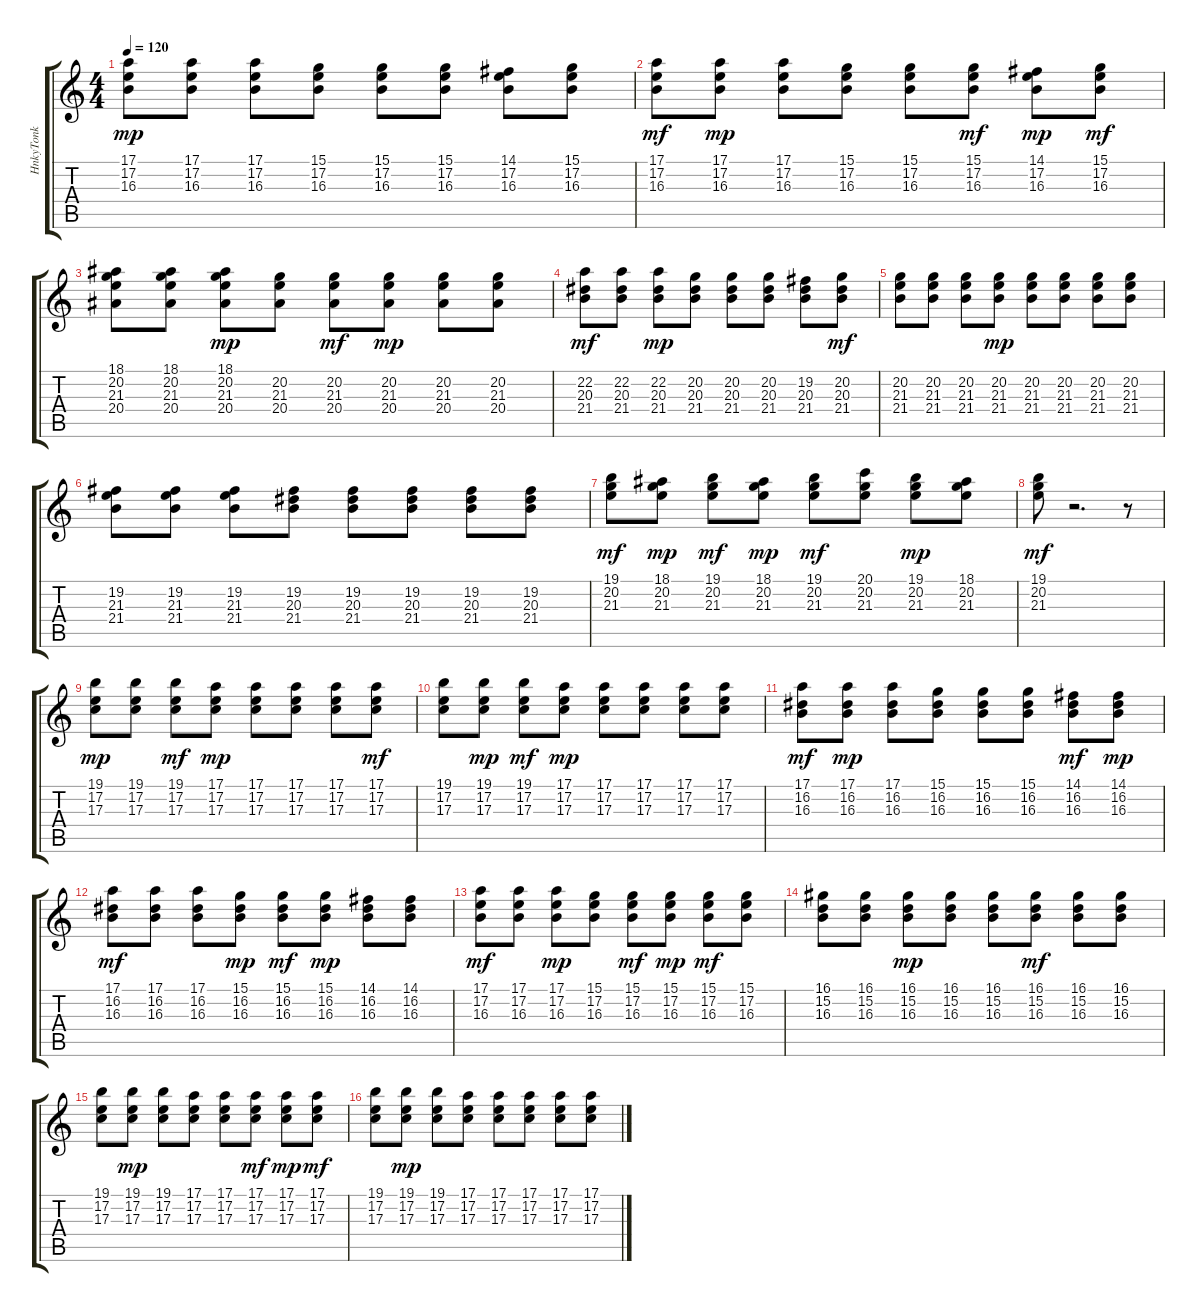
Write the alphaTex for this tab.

\track ("HnkyTonk" "HnkyTonk") {instrument honkytonkpiano}
\staff {score tabs}
\tuning (E4 B3 G3 D3 A2 E2) {hide}
\ts (4 4)
\tempo 120
\clef g2
\ks c
(17.1 17.2 16.3).8{dy mp} (17.1 17.2 16.3).8 (17.1 17.2 16.3).8 (15.1 17.2 16.3).8 (15.1 17.2 16.3).8 (15.1 17.2 16.3).8 (14.1 17.2 16.3).8 (15.1 17.2 16.3).8 |
(17.1 17.2 16.3).8{dy mf} (17.1 17.2 16.3).8{dy mp} (17.1 17.2 16.3).8 (15.1 17.2 16.3).8 (15.1 17.2 16.3).8 (15.1 17.2 16.3).8{dy mf} (14.1 17.2 16.3).8{dy mp} (15.1 17.2 16.3).8{dy mf} |
(18.1 20.2 21.3 20.4).8 (18.1 20.2 21.3 20.4).8 (18.1 20.2 21.3 20.4).8{dy mp} (20.2 21.3 20.4).8 (20.2 21.3 20.4).8{dy mf} (20.2 21.3 20.4).8{dy mp} (20.2 21.3 20.4).8 (20.2 21.3 20.4).8 |
(22.2 20.3 21.4).8{dy mf} (22.2 20.3 21.4).8 (22.2 20.3 21.4).8{dy mp} (20.2 20.3 21.4).8 (20.2 20.3 21.4).8 (20.2 20.3 21.4).8 (19.2 20.3 21.4).8 (20.2 20.3 21.4).8{dy mf} |
(20.2 21.3 21.4).8 (20.2 21.3 21.4).8 (20.2 21.3 21.4).8 (20.2 21.3 21.4).8{dy mp} (20.2 21.3 21.4).8 (20.2 21.3 21.4).8 (20.2 21.3 21.4).8 (20.2 21.3 21.4).8 |
(19.2 21.3 21.4).8 (19.2 21.3 21.4).8 (19.2 21.3 21.4).8 (19.2 20.3 21.4).8 (19.2 20.3 21.4).8 (19.2 20.3 21.4).8 (19.2 20.3 21.4).8 (19.2 20.3 21.4).8 |
(19.1 20.2 21.3).8{dy mf} (18.1 20.2 21.3).8{dy mp} (19.1 20.2 21.3).8{dy mf} (18.1 20.2 21.3).8{dy mp} (19.1 20.2 21.3).8{dy mf} (20.1 20.2 21.3).8 (19.1 20.2 21.3).8{dy mp} (18.1 20.2 21.3).8 |
(19.1 20.2 21.3).8{dy mf} r.2{d} r.8 |
(19.1 17.2 17.3).8{dy mp} (19.1 17.2 17.3).8 (19.1 17.2 17.3).8{dy mf} (17.1 17.2 17.3).8{dy mp} (17.1 17.2 17.3).8 (17.1 17.2 17.3).8 (17.1 17.2 17.3).8 (17.1 17.2 17.3).8{dy mf} |
(19.1 17.2 17.3).8 (19.1 17.2 17.3).8{dy mp} (19.1 17.2 17.3).8{dy mf} (17.1 17.2 17.3).8{dy mp} (17.1 17.2 17.3).8 (17.1 17.2 17.3).8 (17.1 17.2 17.3).8 (17.1 17.2 17.3).8 |
(17.1 16.2 16.3).8{dy mf} (17.1 16.2 16.3).8{dy mp} (17.1 16.2 16.3).8 (15.1 16.2 16.3).8 (15.1 16.2 16.3).8 (15.1 16.2 16.3).8 (14.1 16.2 16.3).8{dy mf} (14.1 16.2 16.3).8{dy mp} |
(17.1 16.2 16.3).8{dy mf} (17.1 16.2 16.3).8 (17.1 16.2 16.3).8 (15.1 16.2 16.3).8{dy mp} (15.1 16.2 16.3).8{dy mf} (15.1 16.2 16.3).8{dy mp} (14.1 16.2 16.3).8 (14.1 16.2 16.3).8 |
(17.1 17.2 16.3).8{dy mf} (17.1 17.2 16.3).8 (17.1 17.2 16.3).8{dy mp} (15.1 17.2 16.3).8 (15.1 17.2 16.3).8{dy mf} (15.1 17.2 16.3).8{dy mp} (15.1 17.2 16.3).8{dy mf} (15.1 17.2 16.3).8 |
(16.1 15.2 16.3).8 (16.1 15.2 16.3).8 (16.1 15.2 16.3).8{dy mp} (16.1 15.2 16.3).8 (16.1 15.2 16.3).8 (16.1 15.2 16.3).8{dy mf} (16.1 15.2 16.3).8 (16.1 15.2 16.3).8 |
(19.1 17.2 17.3).8 (19.1 17.2 17.3).8{dy mp} (19.1 17.2 17.3).8 (17.1 17.2 17.3).8 (17.1 17.2 17.3).8 (17.1 17.2 17.3).8{dy mf} (17.1 17.2 17.3).8{dy mp} (17.1 17.2 17.3).8{dy mf} |
(19.1 17.2 17.3).8 (19.1 17.2 17.3).8{dy mp} (19.1 17.2 17.3).8 (17.1 17.2 17.3).8 (17.1 17.2 17.3).8 (17.1 17.2 17.3).8 (17.1 17.2 17.3).8 (17.1 17.2 17.3).8
